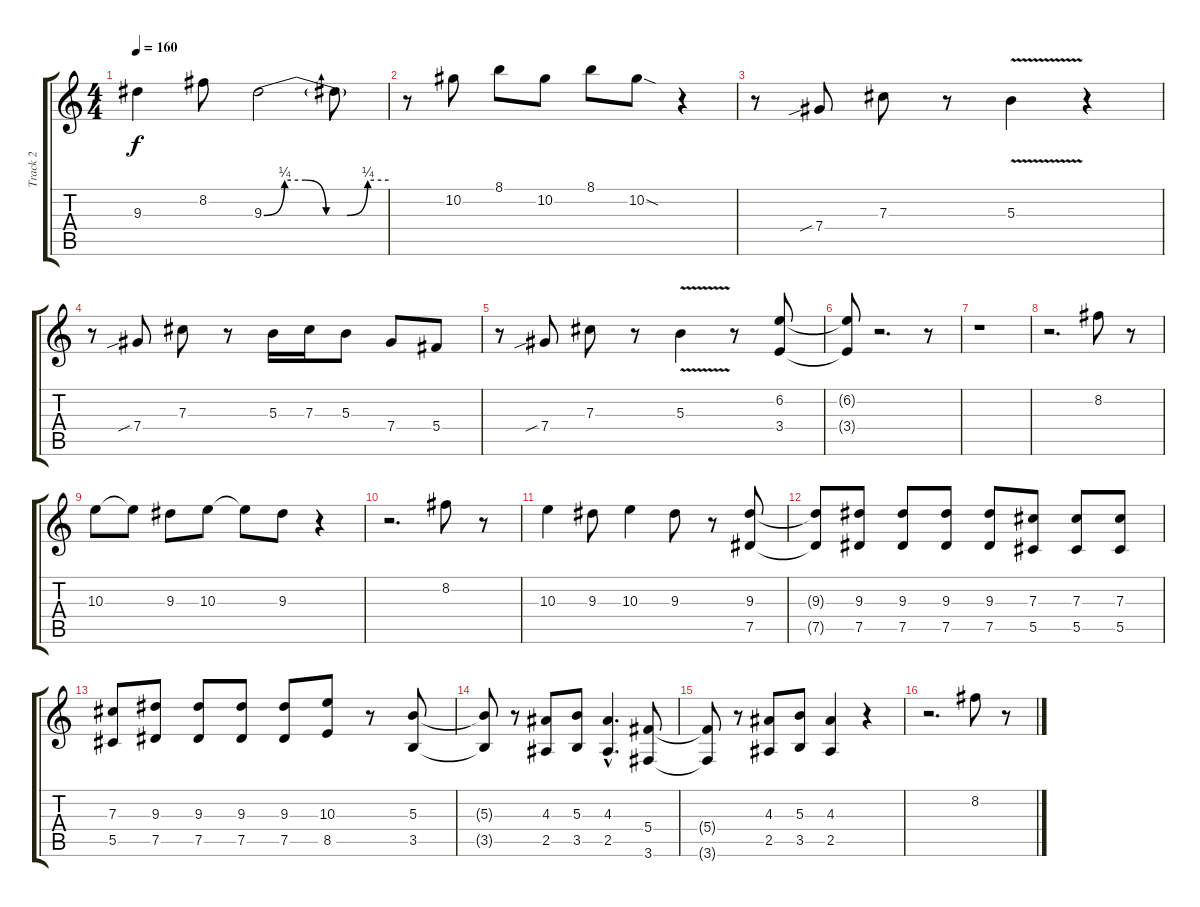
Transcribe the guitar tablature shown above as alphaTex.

\track ("Track 2" "Track 2") {instrument overdrivenguitar}
\staff {score tabs}
\tuning (Eb4 Bb3 Gb3 Db3 Ab2 Eb2) {hide}
\ts (4 4)
\tempo 160
\clef g2
\ks c
9.3{t}.4{dy f} 8.2.8 9.3{be (custom 0 0 10 1 20 1 30 0 40 0 50 1 60 1)}.2 9.3{t}.8 |
r.8 10.2.8 8.1.8 10.2.8 8.1.8 10.2{sod}.8 r.4 |
r.8 7.4{sib}.8 7.3.8 r.8 5.3{v}.4 r.4 |
r.8 7.4{sib}.8 7.3.8 r.8 5.3.16 7.3.16 5.3.8 7.4.8 5.4.8 |
r.8 7.4{sib}.8 7.3.8 r.8 5.3{v}.4 r.8 (6.2 3.4).8 |
(6.2{t} 3.4{t}).8 r.2{d} r.8 |
r.1 |
r.2{d} 8.2.8 r.8 |
10.3.8 10.3{t}.8 9.3.8 10.3.8 10.3{t}.8 9.3.8 r.4 |
r.2{d} 8.2.8 r.8 |
10.3.4 9.3.8 10.3.4 9.3.8 r.8 (9.3 7.5).8 |
(9.3{t} 7.5{t}).8 (9.3 7.5).8 (9.3 7.5).8 (9.3 7.5).8 (9.3 7.5).8 (7.3 5.5).8 (7.3 5.5).8 (7.3 5.5).8 |
(7.3 5.5).8 (9.3 7.5).8 (9.3 7.5).8 (9.3 7.5).8 (9.3 7.5).8 (10.3 8.5).8 r.8 (5.3 3.5).8 |
(5.3{t} 3.5{t}).8 r.8 (4.3 2.5).8 (5.3 3.5).8 (4.3{hac} 2.5{hac}).4{d} (5.4 3.6).8 |
(5.4{t} 3.6{t}).8 r.8 (4.3 2.5).8 (5.3 3.5).8 (4.3 2.5).4 r.4 |
r.2{d} 8.2.8 r.8
